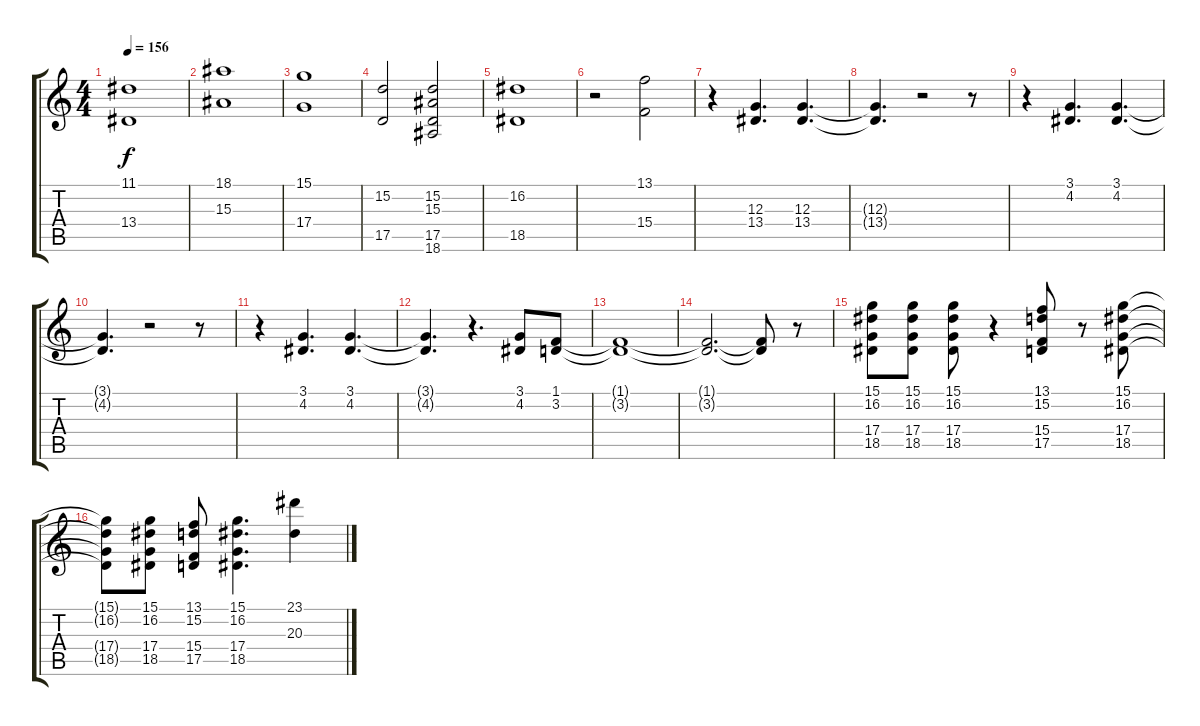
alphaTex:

\track "" {instrument choiraahs}
\staff {score tabs}
\tuning (E4 B3 G3 D3 A2 E2) {hide}
\ts (4 4)
\tempo 156
\clef g2
\ks c
(11.1 13.4).1{dy f} |
(18.1 15.3).1 |
(15.1 17.4).1 |
(15.2 17.5).2 (15.2 15.3 17.5 18.6).2 |
(16.2 18.5).1 |
r.2 (13.1 15.4).2 |
r.4 (12.3 13.4).4{d volume 14} (12.3 13.4).4{d} |
(12.3{t} 13.4{t}).4{d} r.2 r.8 |
r.4 (3.1 4.2).4{d} (3.1 4.2).4{d} |
(3.1{t} 4.2{t}).4{d} r.2 r.8 |
r.4 (3.1 4.2).4{d} (3.1 4.2).4{d} |
(3.1{t} 4.2{t}).4{d} r.4{d} (3.1 4.2).8 (1.1 3.2).8 |
(1.1{t} 3.2{t}).1 |
(1.1{t} 3.2{t}).2{d} (1.1{t} 3.2{t}).8 r.8 |
(15.1 16.2 17.4 18.5).8 (15.1 16.2 17.4 18.5).8 (15.1 16.2 17.4 18.5).8 r.4 (13.1 15.2 15.4 17.5).8 r.8 (15.1 16.2 17.4 18.5).8 |
(15.1{t} 16.2{t} 17.4{t} 18.5{t}).8 (15.1 16.2 17.4 18.5).8 (13.1 15.2 15.4 17.5).8 (15.1 16.2 17.4 18.5).4{d} (23.1 20.3).4
